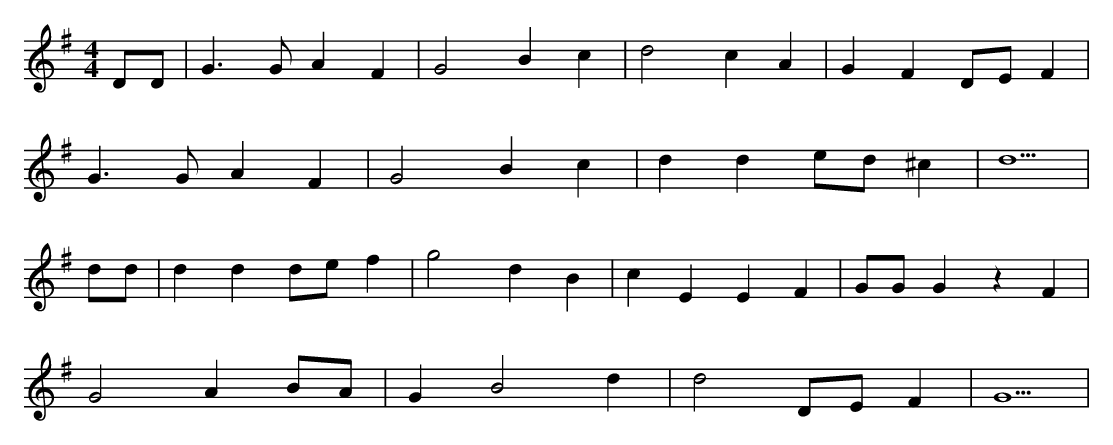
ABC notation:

X:1
M:4/4
K:G
DD | G3 G A2 F2| G4 B2 c2 | d4 c2 A2| G2 F2 DE F2|
 G3G A2 F2 | G4 B2 c2| d2 d2 ed ^c2| d5|
 dd| d2 d2 de f2 | g4 d2 B2 | c2 E2 E2 F2 | GG G2 z2 F2|
 G4 A2 BA | G2 B4 d2 | d4 DE F2 | G5|
